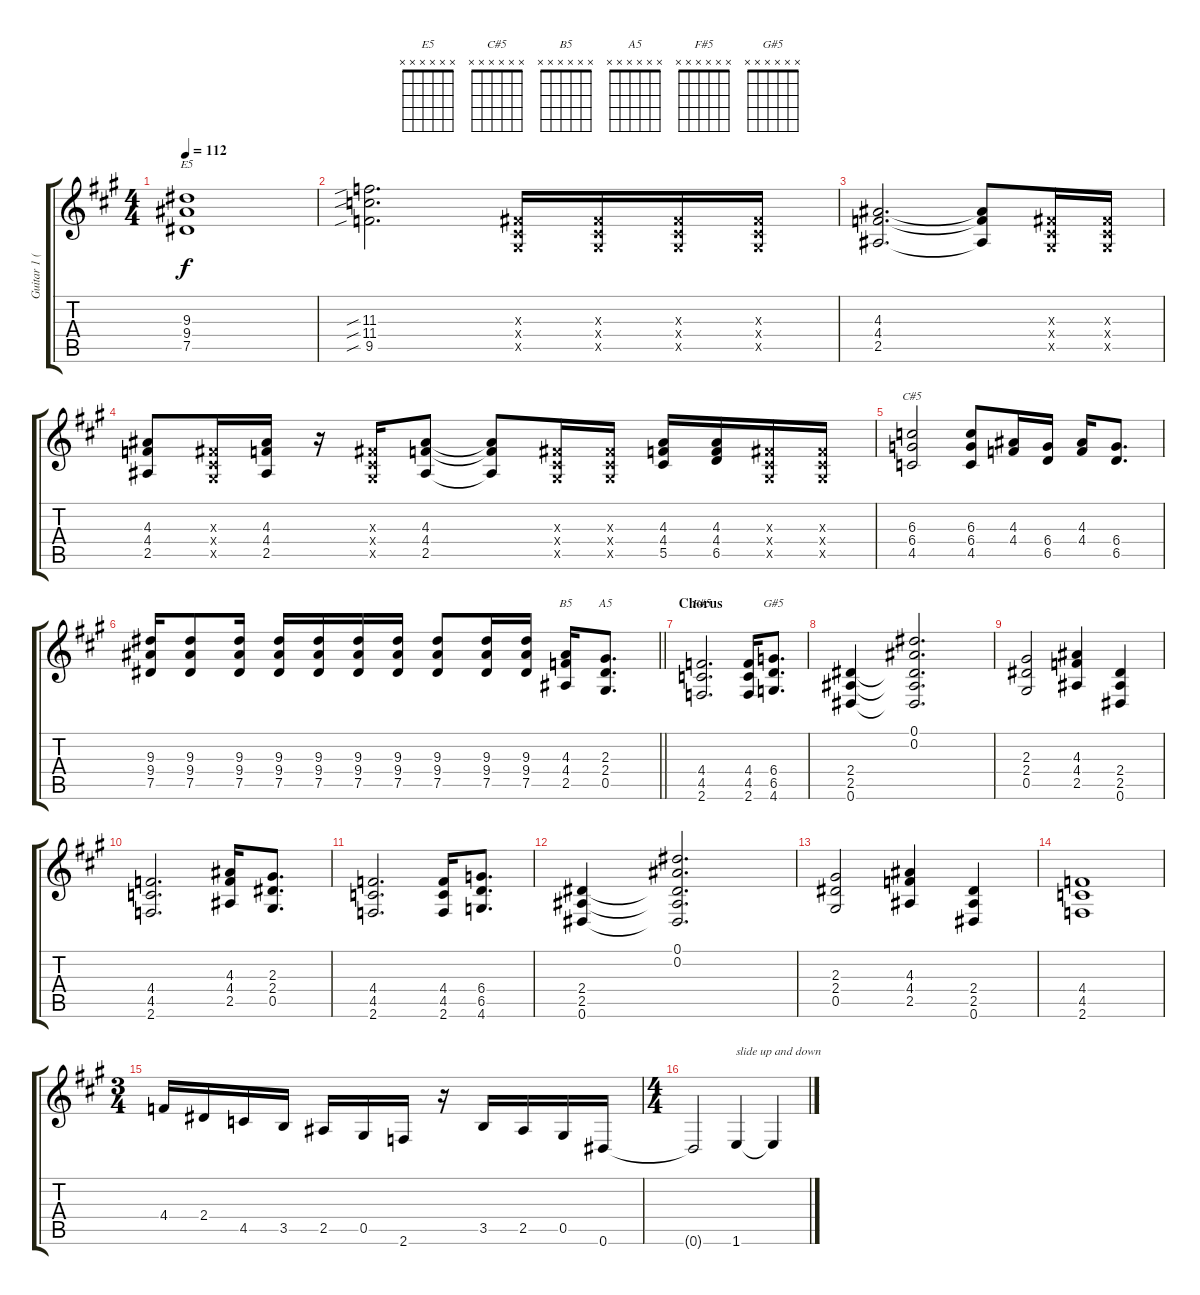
\track ("Guitar 1 (Slash)" "Guitar 1 (") {instrument overdrivenguitar}
\staff {score tabs}
\tuning (Eb4 Bb3 Gb3 Db3 Ab2 Eb2) {hide}
\chord ("E5" x x x x x x)
\chord ("C#5" x x x x x x)
\chord ("B5" x x x x x x)
\chord ("A5" x x x x x x)
\chord ("F#5" x x x x x x)
\chord ("G#5" x x x x x x)
\ts (4 4)
\tempo 112
\clef g2
\ks f#minor
(9.3 9.4 7.5).1{ch "E5" dy f} |
(11.3{sib} 11.4{sib} 9.5{sib}).2{d} (0.3{x} 0.4{x} 0.5{x}).16 (0.3{x} 0.4{x} 0.5{x}).16 (0.3{x} 0.4{x} 0.5{x}).16 (0.3{x} 0.4{x} 0.5{x}).16 |
(4.3 4.4 2.5).2{d} (4.3{t} 4.4{t} 2.5{t}).8 (0.3{x} 0.4{x} 0.5{x}).16 (0.3{x} 0.4{x} 0.5{x}).16 |
(4.3 4.4 2.5).8 (0.3{x} 0.4{x} 0.5{x}).16 (4.3 4.4 2.5).16 r.16 (0.3{x} 0.4{x} 0.5{x}).16 (4.3 4.4 2.5).8 (4.3{t} 4.4{t} 2.5{t}).8 (0.3{x} 0.4{x} 0.5{x}).16 (0.3{x} 0.4{x} 0.5{x}).16 (4.3 4.4 5.5).16 (4.3 4.4 6.5).16 (0.3{x} 0.4{x} 0.5{x}).16 (0.3{x} 0.4{x} 0.5{x}).16 |
(6.3 6.4 4.5).2{ch "C#5"} (6.3 6.4 4.5).8 (4.3 4.4).16 (6.4 6.5).16 (4.3 4.4).16 (6.4 6.5).8{d} |
\barLineRight lightlight
(9.3 9.4 7.5).16 (9.3 9.4 7.5).8 (9.3 9.4 7.5).16 (9.3 9.4 7.5).16 (9.3 9.4 7.5).16 (9.3 9.4 7.5).16 (9.3 9.4 7.5).16 (9.3 9.4 7.5).8 (9.3 9.4 7.5).16 (9.3 9.4 7.5).16 (4.3 4.4 2.5).16{ch "B5"} (2.3 2.4 0.5).8{d ch "A5"} |
\section ("" "Chorus")
(4.4 4.5 2.6).2{d ch "F#5"} (4.4 4.5 2.6).16 (6.4 6.5 4.6).8{d ch "G#5"} |
(2.4 2.5 0.6).4 (0.1 0.2 2.4{t} 2.5{t} 0.6{t}).2{d} |
(2.3 2.4 0.5).2 (4.3 4.4 2.5).4 (2.4 2.5 0.6).4 |
(4.4 4.5 2.6).2{d} (4.3 4.4 2.5).16 (2.3 2.4 0.5).8{d} |
(4.4 4.5 2.6).2{d} (4.4 4.5 2.6).16 (6.4 6.5 4.6).8{d} |
(2.4 2.5 0.6).4 (0.1 0.2 2.4{t} 2.5{t} 0.6{t}).2{d} |
(2.3 2.4 0.5).2 (4.3 4.4 2.5).4 (2.4 2.5 0.6).4 |
(4.4 4.5 2.6).1 |
\ts (3 4)
4.4.16 2.4.16 4.5.16 3.5.16 2.5.16 0.5.16 2.6.16 r.16 3.5.16 2.5.16 0.5.16 0.6.16 |
\ts (4 4)
0.6{t}.2 1.6.4{txt "slide up and down"} 1.6{t}.4
